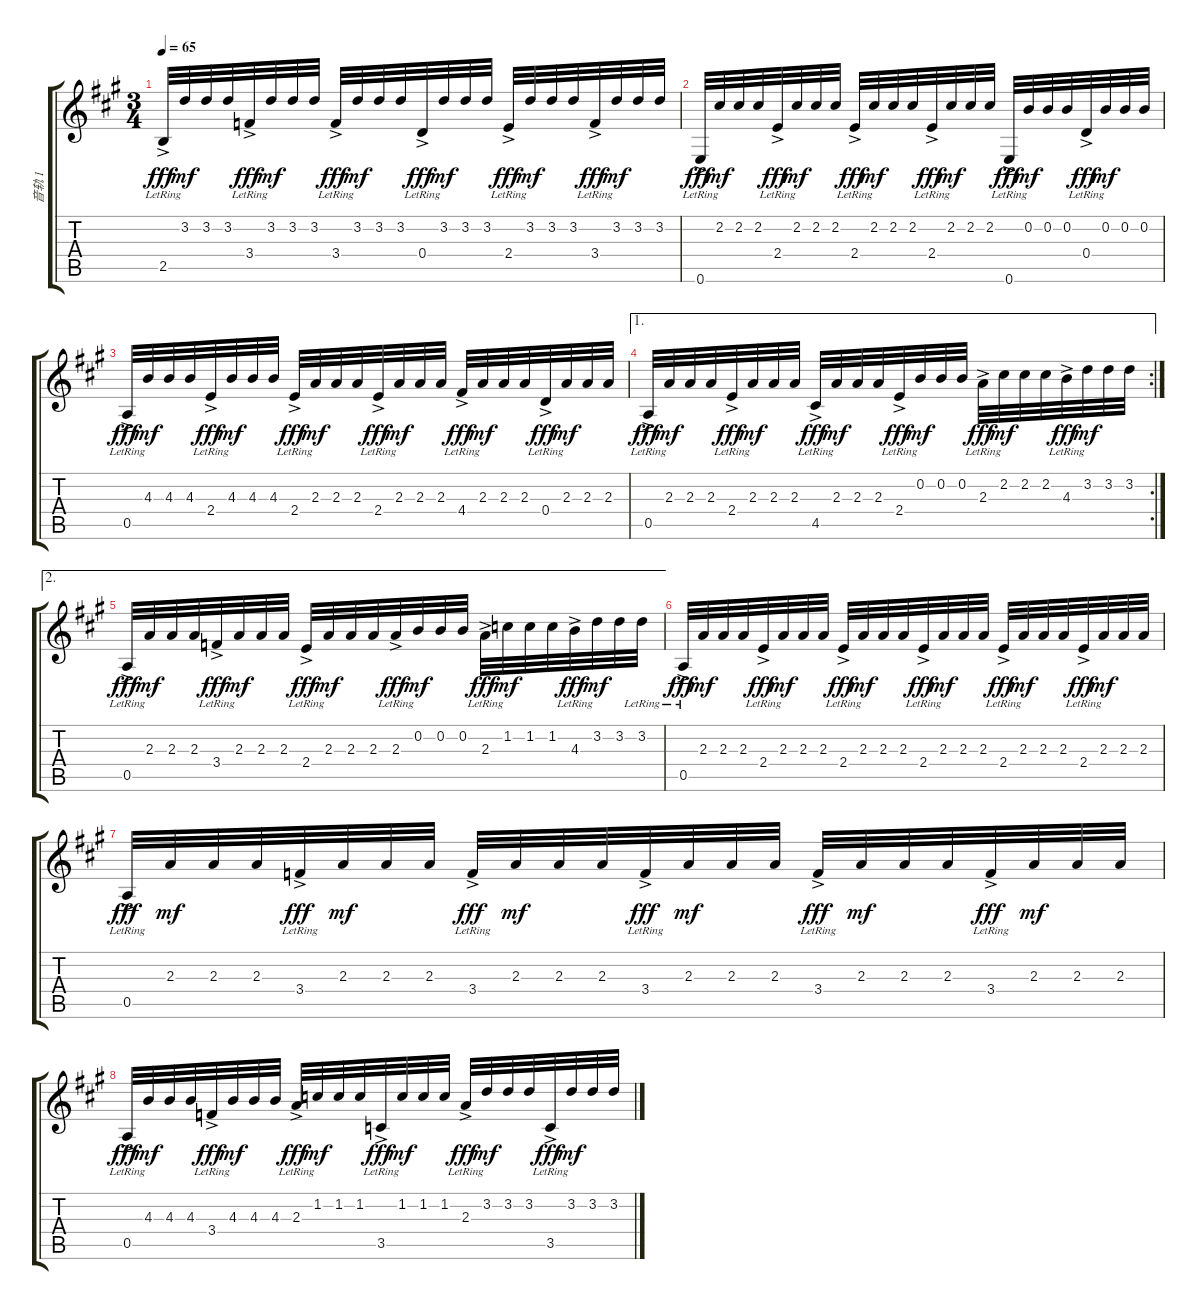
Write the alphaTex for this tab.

\track ("音轨 1" "音轨 1") {instrument acousticguitarnylon}
\staff {score tabs}
\tuning (E4 B3 G3 D3 A2 E2) {hide}
\ts (3 4)
\tempo 65
\clef g2
\ks a
2.5{ac lr}.32{dy fff} 3.2.32{dy mf} 3.2.32 3.2.32 3.4{ac lr}.32{dy fff} 3.2.32{dy mf} 3.2.32 3.2.32 3.4{ac lr}.32{dy fff} 3.2.32{dy mf} 3.2.32 3.2.32 0.4{ac lr}.32{dy fff} 3.2.32{dy mf} 3.2.32 3.2.32 2.4{ac lr}.32{dy fff} 3.2.32{dy mf} 3.2.32 3.2.32 3.4{ac lr}.32{dy fff} 3.2.32{dy mf} 3.2.32 3.2.32 |
0.6{ac lr}.32{dy fff} 2.2.32{dy mf} 2.2.32 2.2.32 2.4{ac lr}.32{dy fff} 2.2.32{dy mf} 2.2.32 2.2.32 2.4{ac lr}.32{dy fff} 2.2.32{dy mf} 2.2.32 2.2.32 2.4{ac lr}.32{dy fff} 2.2.32{dy mf} 2.2.32 2.2.32 0.6{ac lr}.32{dy fff} 0.2.32{dy mf} 0.2.32 0.2.32 0.4{ac lr}.32{dy fff} 0.2.32{dy mf} 0.2.32 0.2.32 |
0.5{ac lr}.32{dy fff} 4.3.32{dy mf} 4.3.32 4.3.32 2.4{ac lr}.32{dy fff} 4.3.32{dy mf} 4.3.32 4.3.32 2.4{ac lr}.32{dy fff} 2.3.32{dy mf} 2.3.32 2.3.32 2.4{ac lr}.32{dy fff} 2.3.32{dy mf} 2.3.32 2.3.32 4.4{ac lr}.32{dy fff} 2.3.32{dy mf} 2.3.32 2.3.32 0.4{ac lr}.32{dy fff} 2.3.32{dy mf} 2.3.32 2.3.32 |
\ae 1
\rc 2
0.5{ac lr}.32{dy fff} 2.3.32{dy mf} 2.3.32 2.3.32 2.4{ac lr}.32{dy fff} 2.3.32{dy mf} 2.3.32 2.3.32 4.5{ac lr}.32{dy fff} 2.3.32{dy mf} 2.3.32 2.3.32 2.4{ac lr}.32{dy fff} 0.2.32{dy mf} 0.2.32 0.2.32 2.3{ac lr}.32{dy fff} 2.2.32{dy mf} 2.2.32 2.2.32 4.3{ac lr}.32{dy fff} 3.2.32{dy mf} 3.2.32 3.2.32 |
\ae 2
0.5{ac lr}.32{dy fff} 2.3.32{dy mf} 2.3.32 2.3.32 3.4{ac lr}.32{dy fff} 2.3.32{dy mf} 2.3.32 2.3.32 2.4{ac lr}.32{dy fff} 2.3.32{dy mf} 2.3.32 2.3.32 2.3{ac lr}.32{dy fff} 0.2.32{dy mf} 0.2.32 0.2.32 2.3{ac lr}.32{dy fff} 1.2.32{dy mf} 1.2.32 1.2.32 4.3{ac lr}.32{dy fff} 3.2.32{dy mf} 3.2.32 3.2{lr}.32 |
0.5{ac lr}.32{dy fff} 2.3.32{dy mf} 2.3.32 2.3.32 2.4{ac lr}.32{dy fff} 2.3.32{dy mf} 2.3.32 2.3.32 2.4{ac lr}.32{dy fff} 2.3.32{dy mf} 2.3.32 2.3.32 2.4{ac lr}.32{dy fff} 2.3.32{dy mf} 2.3.32 2.3.32 2.4{ac lr}.32{dy fff} 2.3.32{dy mf} 2.3.32 2.3.32 2.4{ac lr}.32{dy fff} 2.3.32{dy mf} 2.3.32 2.3.32 |
0.5{ac lr}.32{dy fff} 2.3.32{dy mf} 2.3.32 2.3.32 3.4{ac lr}.32{dy fff} 2.3.32{dy mf} 2.3.32 2.3.32 3.4{ac lr}.32{dy fff} 2.3.32{dy mf} 2.3.32 2.3.32 3.4{ac lr}.32{dy fff} 2.3.32{dy mf} 2.3.32 2.3.32 3.4{ac lr}.32{dy fff} 2.3.32{dy mf} 2.3.32 2.3.32 3.4{ac lr}.32{dy fff} 2.3.32{dy mf} 2.3.32 2.3.32 |
0.5{ac lr}.32{dy fff} 4.3.32{dy mf} 4.3.32 4.3.32 3.4{ac lr}.32{dy fff} 4.3.32{dy mf} 4.3.32 4.3.32 2.3{ac lr}.32{dy fff} 1.2.32{dy mf} 1.2.32 1.2.32 3.5{ac lr}.32{dy fff} 1.2.32{dy mf} 1.2.32 1.2.32 2.3{ac lr}.32{dy fff} 3.2.32{dy mf} 3.2.32 3.2.32 3.5{ac lr}.32{dy fff} 3.2.32{dy mf} 3.2.32 3.2.32
